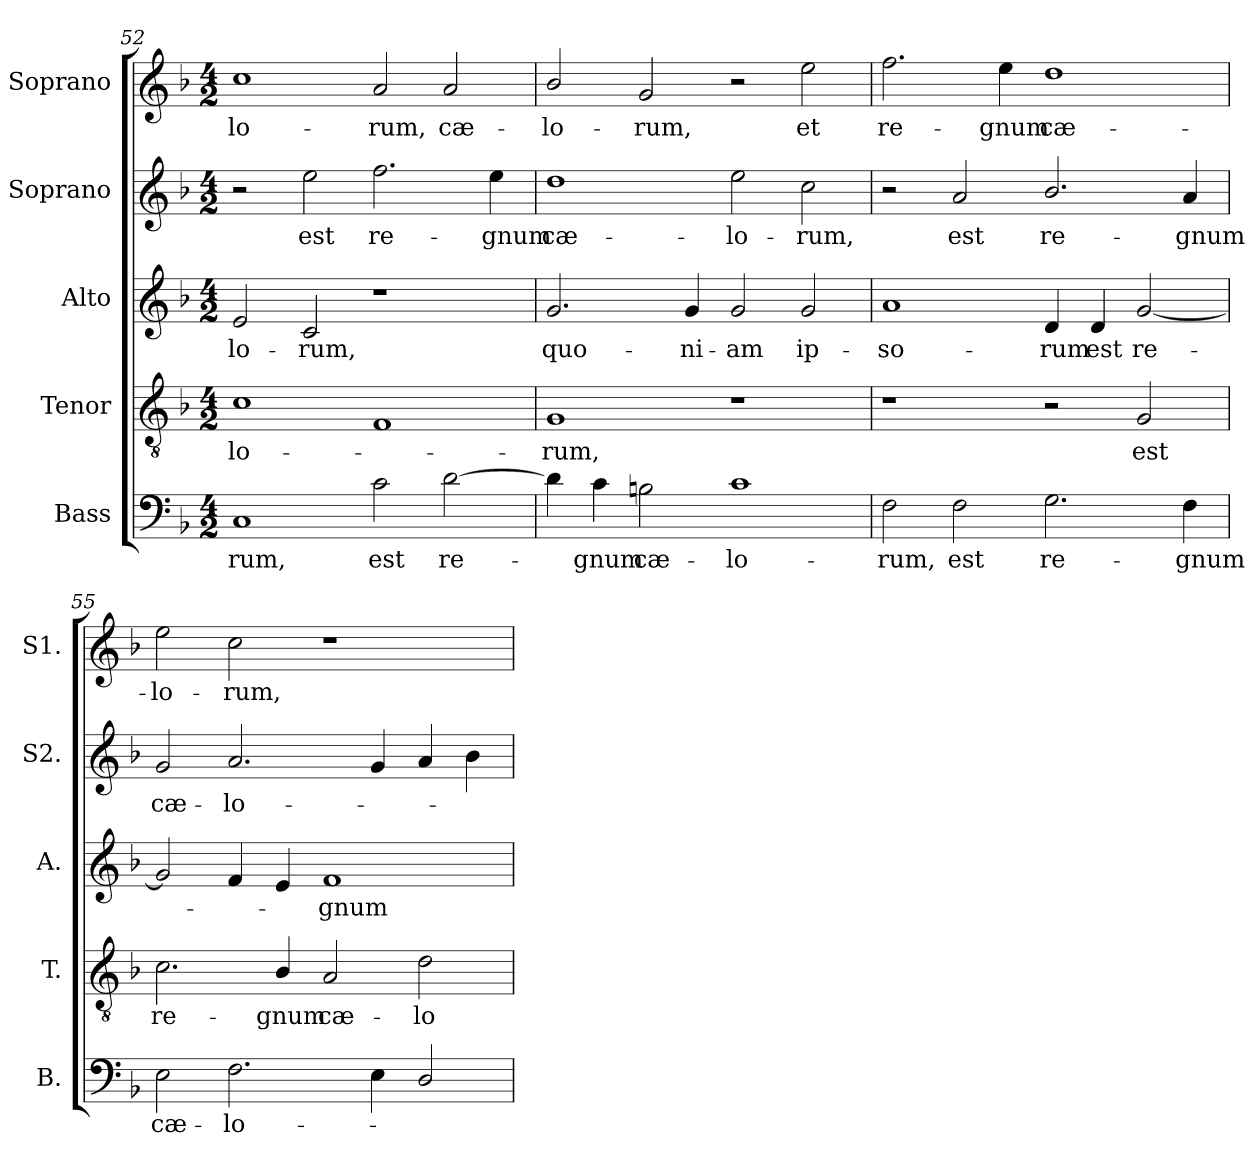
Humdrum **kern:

**kern	**text	**kern	**text	**kern	**text	**kern	**text	**kern	**text
*part5	*part5	*part4	*part4	*part3	*part3	*part2	*part2	*part1	*part1
*staff5	*staff5	*staff4	*staff4	*staff3	*staff3	*staff2	*staff2	*staff1	*staff1
*I"Bass	*	*I"Tenor	*	*I"Alto	*	*I"Soprano	*	*I"Soprano	*
*I'B.	*	*I'T.	*	*I'A.	*	*I'S2.	*	*I'S1.	*
*clefF4	*	*clefGv2	*	*clefG2	*	*clefG2	*	*clefG2	*
*	*	*ITrd7c12	*	*	*	*	*	*	*
*k[b-]	*	*k[b-]	*	*k[b-]	*	*k[b-]	*	*k[b-]	*
*F:	*	*F:	*	*F:	*	*F:	*	*F:	*
*M4/2	*	*M4/2	*	*M4/2	*	*M4/2	*	*M4/2	*
=52	=52	=52	=52	=52	=52	=52	=52	=52	=52
!	!LO:LY:b:color=#000000	!	!	!	!	!	!	!	!
!	!	!	!LO:LY:b:color=#000000	!	!	!	!	!	!
!	!	!	!	!	!LO:LY:b:color=#000000	!	!	!	!
!	!	!	!	!	!	!	!	!	!LO:LY:b:color=#000000
1Ci	-rum,	1Ci	-lo-	2ei/	-lo-	2r	.	1cci	-lo-
!	!	!	!	!	!LO:LY:b:color=#000000	!	!	!	!
!	!	!	!	!	!	!	!LO:LY:b:color=#000000	!	!
.	.	.	.	2ci/	-rum,	2eei\	est	.	.
!	!LO:LY:b:color=#000000	!	!	!	!	!	!	!	!
!	!	!	!	!	!	!	!LO:LY:b:color=#000000	!	!
!	!	!	!	!	!	!	!	!	!LO:LY:b:color=#000000
2ci\	est	1FFi	.	1r	.	2.ffi\	re-	2ai/	-rum,
!	!LO:LY:b:color=#000000	!	!	!	!	!	!	!	!
!	!	!	!	!	!	!	!	!	!LO:LY:b:color=#000000
[2di\	re-	.	.	.	.	.	.	2ai/	cæ-
!	!	!	!	!	!	!	!LO:LY:b:color=#000000	!	!
.	.	.	.	.	.	4eei\	-gnum	.	.
=53	=53	=53	=53	=53	=53	=53	=53	=53	=53
!	!	!	!LO:LY:b:color=#000000	!	!	!	!	!	!
!	!	!	!	!	!LO:LY:b:color=#000000	!	!	!	!
!	!	!	!	!	!	!	!LO:LY:b:color=#000000	!	!
!	!	!	!	!	!	!	!	!	!LO:LY:b:color=#000000
4di\]	.	1GGi	-rum,	2.gi/	quo-	1ddi	cæ-	2b-i/	-lo-
!	!LO:LY:b:color=#000000	!	!	!	!	!	!	!	!
4ci\	-gnum	.	.	.	.	.	.	.	.
!	!LO:LY:b:color=#000000	!	!	!	!	!	!	!	!
!	!	!	!	!	!	!	!	!	!LO:LY:b:color=#000000
2Bni\	cæ-	.	.	.	.	.	.	2gi/	-rum,
!	!	!	!	!	!LO:LY:b:color=#000000	!	!	!	!
.	.	.	.	4gi/	-ni-	.	.	.	.
!	!LO:LY:b:color=#000000	!	!	!	!	!	!	!	!
!	!	!	!	!	!LO:LY:b:color=#000000	!	!	!	!
!	!	!	!	!	!	!	!LO:LY:b:color=#000000	!	!
1ci	-lo-	1r	.	2gi/	-am	2eei\	-lo-	2r	.
!	!	!	!	!	!LO:LY:b:color=#000000	!	!	!	!
!	!	!	!	!	!	!	!LO:LY:b:color=#000000	!	!
!	!	!	!	!	!	!	!	!	!LO:LY:b:color=#000000
.	.	.	.	2gi/	ip-	2cci\	-rum,	2eei\	et
=54	=54	=54	=54	=54	=54	=54	=54	=54	=54
!	!LO:LY:b:color=#000000	!	!	!	!	!	!	!	!
!	!	!	!	!	!LO:LY:b:color=#000000	!	!	!	!
!	!	!	!	!	!	!	!	!	!LO:LY:b:color=#000000
2Fi\	-rum,	1r	.	1ai	-so-	2r	.	2.ffi\	re-
!	!LO:LY:b:color=#000000	!	!	!	!	!	!	!	!
!	!	!	!	!	!	!	!LO:LY:b:color=#000000	!	!
2Fi\	est	.	.	.	.	2ai/	est	.	.
!	!	!	!	!	!	!	!	!	!LO:LY:b:color=#000000
.	.	.	.	.	.	.	.	4eei\	-gnum
!	!LO:LY:b:color=#000000	!	!	!	!	!	!	!	!
!	!	!	!	!	!LO:LY:b:color=#000000	!	!	!	!
!	!	!	!	!	!	!	!LO:LY:b:color=#000000	!	!
!	!	!	!	!	!	!	!	!	!LO:LY:b:color=#000000
2.Gi\	re-	2r	.	4di/	-rum	2.b-i/	re-	1ddi	cæ-
!	!	!	!	!	!LO:LY:b:color=#000000	!	!	!	!
.	.	.	.	4di/	est	.	.	.	.
!	!	!	!LO:LY:b:color=#000000	!	!	!	!	!	!
!	!	!	!	!	!LO:LY:b:color=#000000	!	!	!	!
.	.	2GGi/	est	[2gi/	re-	.	.	.	.
!	!LO:LY:b:color=#000000	!	!	!	!	!	!	!	!
!	!	!	!	!	!	!	!LO:LY:b:color=#000000	!	!
4Fi\	-gnum	.	.	.	.	4ai/	-gnum	.	.
!!LO:PB:g=z
=55	=55	=55	=55	=55	=55	=55	=55	=55	=55
!	!LO:LY:b:color=#000000	!	!	!	!	!	!	!	!
!	!	!	!LO:LY:b:color=#000000	!	!	!	!	!	!
!	!	!	!	!	!	!	!LO:LY:b:color=#000000	!	!
!	!	!	!	!	!	!	!	!	!LO:LY:b:color=#000000
2Ei\	cæ-	2.Ci\	re-	2gi/]	.	2gi/	cæ-	2eei\	-lo-
!	!LO:LY:b:color=#000000	!	!	!	!	!	!	!	!
!	!	!	!	!	!	!	!LO:LY:b:color=#000000	!	!
!	!	!	!	!	!	!	!	!	!LO:LY:b:color=#000000
2.Fi\	-lo-	.	.	4fi/	.	2.ai/	-lo-	2cci\	-rum,
!	!	!	!LO:LY:b:color=#000000	!	!	!	!	!	!
.	.	4BB-i/	-gnum	4ei/	.	.	.	.	.
!	!	!	!LO:LY:b:color=#000000	!	!	!	!	!	!
!	!	!	!	!	!LO:LY:b:color=#000000	!	!	!	!
.	.	2AAi/	cæ-	1fi	-gnum	.	.	1r	.
4Ei\	.	.	.	.	.	4gi/	.	.	.
!	!	!	!LO:LY:b:color=#000000	!	!	!	!	!	!
2Di/	.	2Di\	-lo-	.	.	4ai/	.	.	.
.	.	.	.	.	.	4b-i\	.	.	.
=	=	=	=	=	=	=	=	=	=
*-	*-	*-	*-	*-	*-	*-	*-	*-	*-
